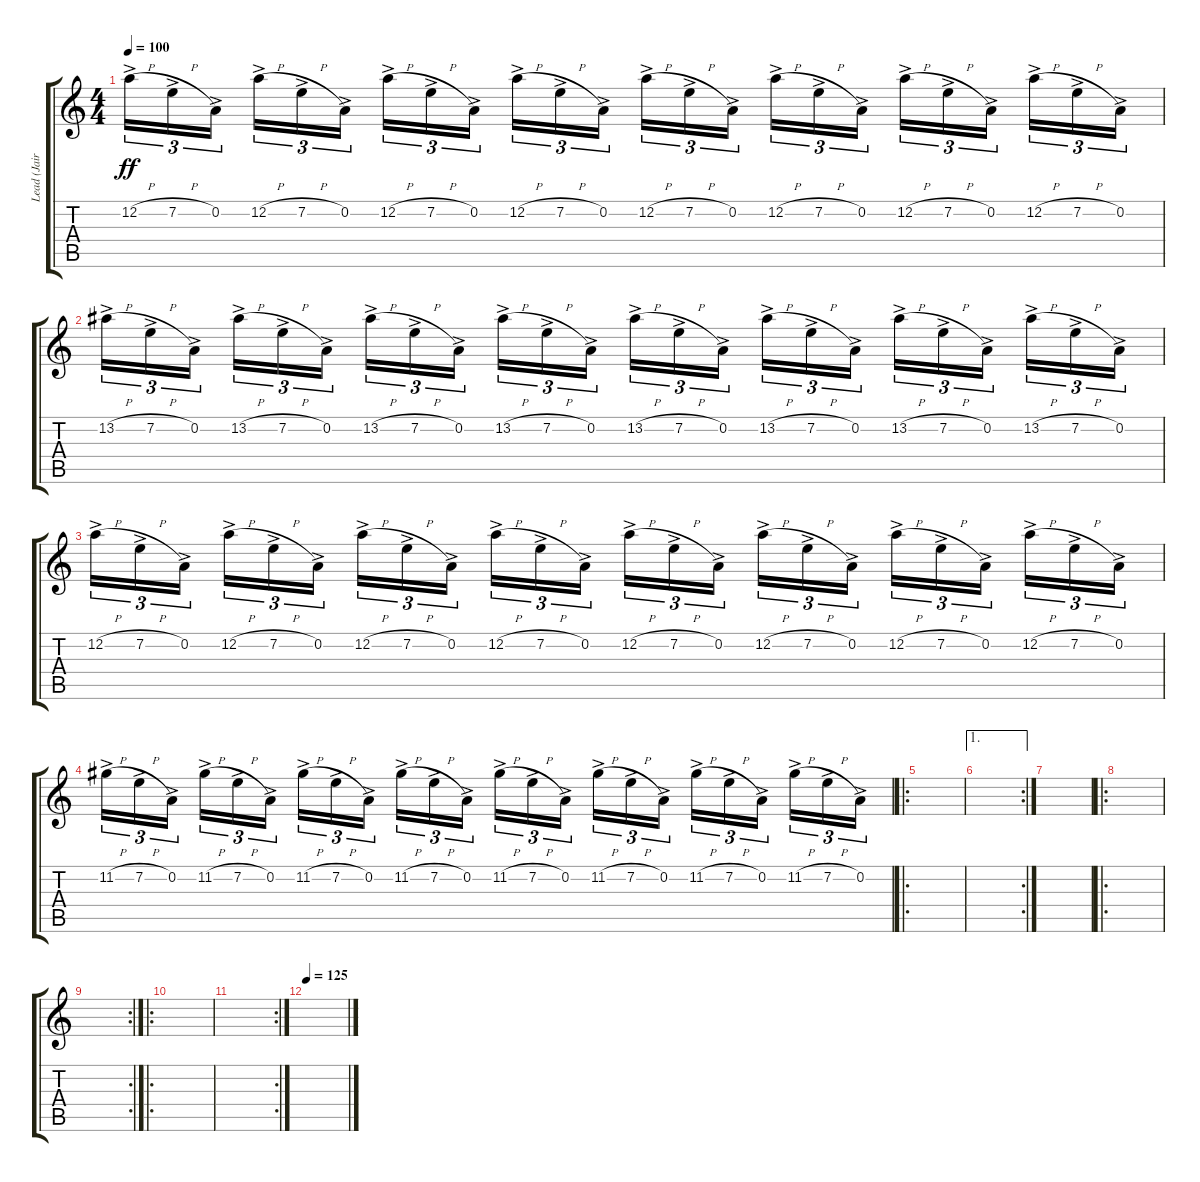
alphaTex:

\track ("Lead (Jairo)" "Lead (Jair") {instrument distortionguitar}
\staff {score tabs}
\tuning (D4 A3 F3 C3 G2 D2) {hide}
\ts (4 4)
\tempo 100
\clef g2
\ks c
12.2{h ac}.16{tu (3 2) dy ff balance 0} 7.2{h ac}.16{tu (3 2)} 0.2{ac}.16{tu (3 2) beam splitsecondary} 12.2{h ac}.16{tu (3 2)} 7.2{h ac}.16{tu (3 2)} 0.2{ac}.16{tu (3 2)} 12.2{h ac}.16{tu (3 2)} 7.2{h ac}.16{tu (3 2)} 0.2{ac}.16{tu (3 2) beam splitsecondary} 12.2{h ac}.16{tu (3 2)} 7.2{h ac}.16{tu (3 2)} 0.2{ac}.16{tu (3 2)} 12.2{h ac}.16{tu (3 2)} 7.2{h ac}.16{tu (3 2)} 0.2{ac}.16{tu (3 2) beam splitsecondary} 12.2{h ac}.16{tu (3 2)} 7.2{h ac}.16{tu (3 2)} 0.2{ac}.16{tu (3 2)} 12.2{h ac}.16{tu (3 2)} 7.2{h ac}.16{tu (3 2)} 0.2{ac}.16{tu (3 2) beam splitsecondary} 12.2{h ac}.16{tu (3 2)} 7.2{h ac}.16{tu (3 2)} 0.2{ac}.16{tu (3 2)} |
13.2{h ac}.16{tu (3 2)} 7.2{h ac}.16{tu (3 2)} 0.2{ac}.16{tu (3 2) beam splitsecondary} 13.2{h ac}.16{tu (3 2)} 7.2{h ac}.16{tu (3 2)} 0.2{ac}.16{tu (3 2)} 13.2{h ac}.16{tu (3 2)} 7.2{h ac}.16{tu (3 2)} 0.2{ac}.16{tu (3 2) beam splitsecondary} 13.2{h ac}.16{tu (3 2)} 7.2{h ac}.16{tu (3 2)} 0.2{ac}.16{tu (3 2)} 13.2{h ac}.16{tu (3 2)} 7.2{h ac}.16{tu (3 2)} 0.2{ac}.16{tu (3 2) beam splitsecondary} 13.2{h ac}.16{tu (3 2)} 7.2{h ac}.16{tu (3 2)} 0.2{ac}.16{tu (3 2)} 13.2{h ac}.16{tu (3 2)} 7.2{h ac}.16{tu (3 2)} 0.2{ac}.16{tu (3 2) beam splitsecondary} 13.2{h ac}.16{tu (3 2)} 7.2{h ac}.16{tu (3 2)} 0.2{ac}.16{tu (3 2)} |
12.2{h ac}.16{tu (3 2)} 7.2{h ac}.16{tu (3 2)} 0.2{ac}.16{tu (3 2) beam splitsecondary} 12.2{h ac}.16{tu (3 2)} 7.2{h ac}.16{tu (3 2)} 0.2{ac}.16{tu (3 2)} 12.2{h ac}.16{tu (3 2)} 7.2{h ac}.16{tu (3 2)} 0.2{ac}.16{tu (3 2) beam splitsecondary} 12.2{h ac}.16{tu (3 2)} 7.2{h ac}.16{tu (3 2)} 0.2{ac}.16{tu (3 2)} 12.2{h ac}.16{tu (3 2)} 7.2{h ac}.16{tu (3 2)} 0.2{ac}.16{tu (3 2) beam splitsecondary} 12.2{h ac}.16{tu (3 2)} 7.2{h ac}.16{tu (3 2)} 0.2{ac}.16{tu (3 2)} 12.2{h ac}.16{tu (3 2)} 7.2{h ac}.16{tu (3 2)} 0.2{ac}.16{tu (3 2) beam splitsecondary} 12.2{h ac}.16{tu (3 2)} 7.2{h ac}.16{tu (3 2)} 0.2{ac}.16{tu (3 2)} |
11.2{h ac}.16{tu (3 2)} 7.2{h ac}.16{tu (3 2)} 0.2{ac}.16{tu (3 2) beam splitsecondary} 11.2{h ac}.16{tu (3 2)} 7.2{h ac}.16{tu (3 2)} 0.2{ac}.16{tu (3 2)} 11.2{h ac}.16{tu (3 2)} 7.2{h ac}.16{tu (3 2)} 0.2{ac}.16{tu (3 2) beam splitsecondary} 11.2{h ac}.16{tu (3 2)} 7.2{h ac}.16{tu (3 2)} 0.2{ac}.16{tu (3 2)} 11.2{h ac}.16{tu (3 2)} 7.2{h ac}.16{tu (3 2)} 0.2{ac}.16{tu (3 2) beam splitsecondary} 11.2{h ac}.16{tu (3 2)} 7.2{h ac}.16{tu (3 2)} 0.2{ac}.16{tu (3 2)} 11.2{h ac}.16{tu (3 2)} 7.2{h ac}.16{tu (3 2)} 0.2{ac}.16{tu (3 2) beam splitsecondary} 11.2{h ac}.16{tu (3 2)} 7.2{h ac}.16{tu (3 2)} 0.2{ac}.16{tu (3 2)} |
\ro
|
\ae 1
\rc 2
|
|
\ro
|
\rc 2
|
\ro
|
\rc 2
|
\tempo 125
